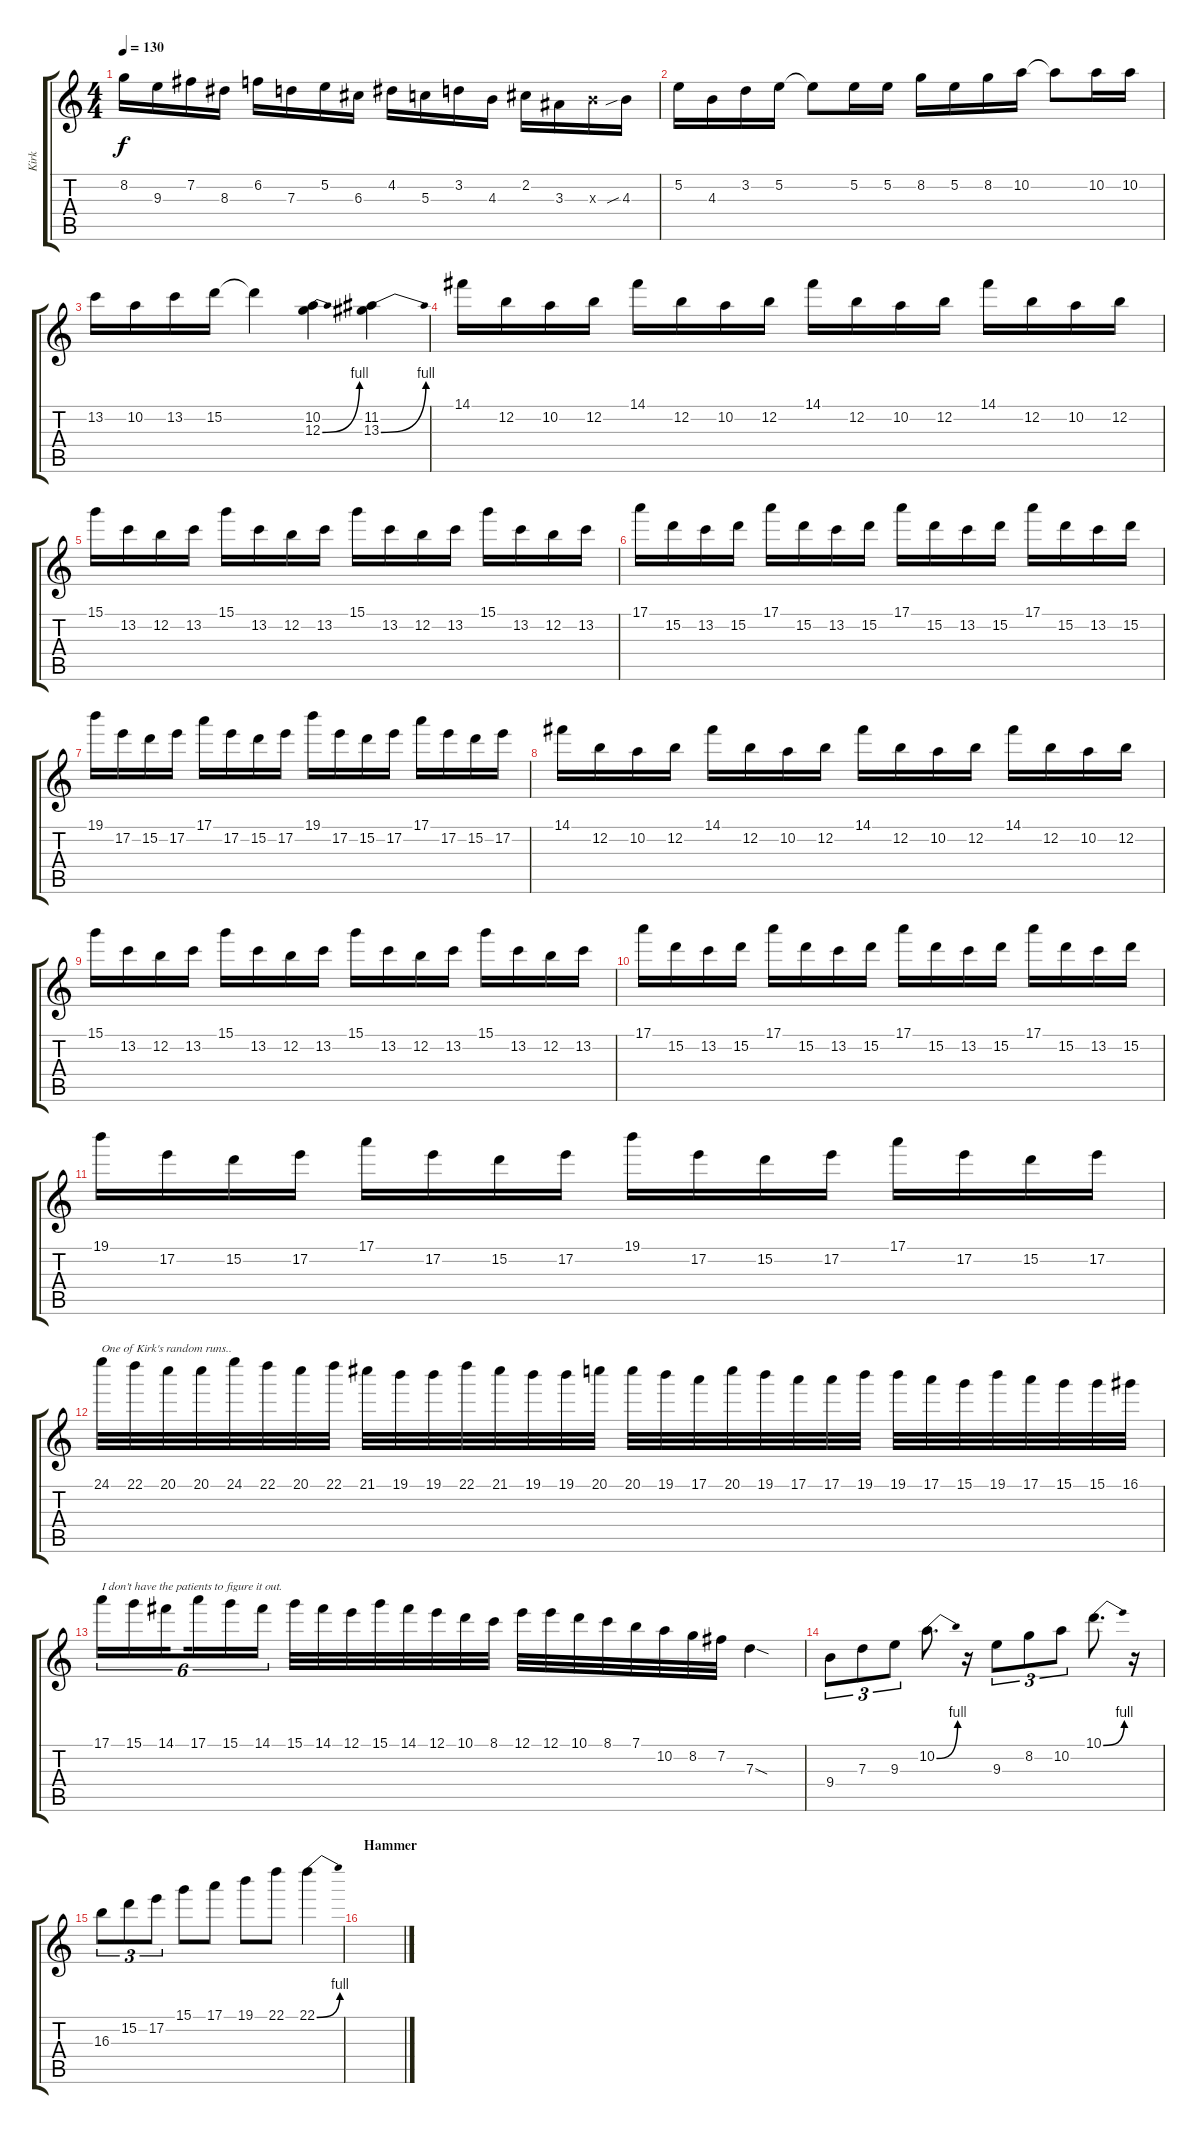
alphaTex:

\track ("Kirk" "Kirk") {instrument distortionguitar}
\staff {score tabs}
\tuning (E4 B3 G3 D3 A2 E2) {hide}
\ts (4 4)
\tempo 130
\clef g2
\ks c
8.2.16{dy f} 9.3.16 7.2.16 8.3.16 6.2.16 7.3.16 5.2.16 6.3.16 4.2.16 5.3.16 3.2.16 4.3.16 2.2.16 3.3.16 4.3{x}.16 4.3{sib}.16 |
5.2.16 4.3.16 3.2.16 5.2.16 5.2{t}.8 5.2.16 5.2.16 8.2.16 5.2.16 8.2.16 10.2.16 10.2{t}.8 10.2.16 10.2.16 |
13.2.16 10.2.16 13.2.16 15.2.16 15.2{t}.4 (10.2 12.3{be (bend 0 0 60 4)}).4 (11.2 13.3{be (bend 0 0 60 4)}).4 |
14.1.16 12.2.16 10.2.16 12.2.16 14.1.16 12.2.16 10.2.16 12.2.16 14.1.16 12.2.16 10.2.16 12.2.16 14.1.16 12.2.16 10.2.16 12.2.16 |
15.1.16 13.2.16 12.2.16 13.2.16 15.1.16 13.2.16 12.2.16 13.2.16 15.1.16 13.2.16 12.2.16 13.2.16 15.1.16 13.2.16 12.2.16 13.2.16 |
17.1.16 15.2.16 13.2.16 15.2.16 17.1.16 15.2.16 13.2.16 15.2.16 17.1.16 15.2.16 13.2.16 15.2.16 17.1.16 15.2.16 13.2.16 15.2.16 |
19.1.16 17.2.16 15.2.16 17.2.16 17.1.16 17.2.16 15.2.16 17.2.16 19.1.16 17.2.16 15.2.16 17.2.16 17.1.16 17.2.16 15.2.16 17.2.16 |
14.1.16 12.2.16 10.2.16 12.2.16 14.1.16 12.2.16 10.2.16 12.2.16 14.1.16 12.2.16 10.2.16 12.2.16 14.1.16 12.2.16 10.2.16 12.2.16 |
15.1.16 13.2.16 12.2.16 13.2.16 15.1.16 13.2.16 12.2.16 13.2.16 15.1.16 13.2.16 12.2.16 13.2.16 15.1.16 13.2.16 12.2.16 13.2.16 |
17.1.16 15.2.16 13.2.16 15.2.16 17.1.16 15.2.16 13.2.16 15.2.16 17.1.16 15.2.16 13.2.16 15.2.16 17.1.16 15.2.16 13.2.16 15.2.16 |
19.1.16 17.2.16 15.2.16 17.2.16 17.1.16 17.2.16 15.2.16 17.2.16 19.1.16 17.2.16 15.2.16 17.2.16 17.1.16 17.2.16 15.2.16 17.2.16 |
24.1.32{txt "One of Kirk's random runs.."} 22.1.32 20.1.32 20.1.32 24.1.32 22.1.32 20.1.32 22.1.32 21.1.32 19.1.32 19.1.32 22.1.32 21.1.32 19.1.32 19.1.32 20.1.32 20.1.32 19.1.32 17.1.32 20.1.32 19.1.32 17.1.32 17.1.32 19.1.32 19.1.32 17.1.32 15.1.32 19.1.32 17.1.32 15.1.32 15.1.32 16.1.32 |
17.1.16{tu (6 4) txt "I don't have the patients to figure it out."} 15.1.16{tu (6 4)} 14.1.16{tu (6 4) beam splitsecondary} 17.1.16{tu (6 4)} 15.1.16{tu (6 4)} 14.1.16{tu (6 4)} 15.1.32 14.1.32 12.1.32 15.1.32 14.1.32 12.1.32 10.1.32 8.1.32 12.1.32 12.1.32 10.1.32 8.1.32 7.1.32 10.2.32 8.2.32 7.2.32 7.3{sod}.4 |
9.4.8{tu (3 2)} 7.3.8{tu (3 2)} 9.3.8{tu (3 2)} 10.2{be (bend 0 0 60 4)}.8{d} r.16 9.3.8{tu (3 2)} 8.2.8{tu (3 2)} 10.2.8{tu (3 2)} 10.1{be (bend 0 0 60 4)}.8{d} r.16 |
16.3.8{tu (3 2)} 15.2.8{tu (3 2)} 17.2.8{tu (3 2)} 15.1.8 17.1.8 19.1.8 22.1.8 22.1{be (bend 0 0 60 4)}.4 |
\section ("" "Hammer")
